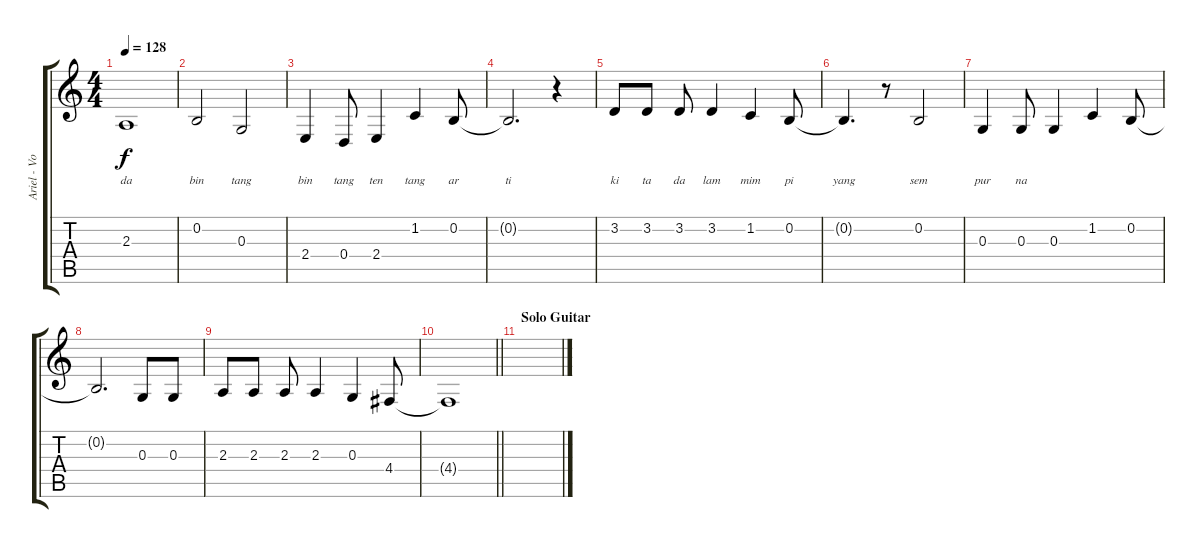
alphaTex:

\track ("Ariel - Vocal" "Ariel - Vo") {instrument viola}
\staff {score tabs}
\tuning (E4 B3 G3 D3 A2 E2) {hide}
\ts (4 4)
\tempo 128
\clef g2
\ks c
2.3.1{lyrics (0 "") lyrics (1 "da") lyrics (2 "") lyrics (3 "") lyrics (4 "") dy f} |
0.2.2{lyrics (0 "") lyrics (1 "bin") lyrics (2 "") lyrics (3 "") lyrics (4 "")} 0.3.2{lyrics (0 "") lyrics (1 "tang") lyrics (2 "") lyrics (3 "") lyrics (4 "")} |
2.4.4{lyrics (0 "") lyrics (1 "bin") lyrics (2 "") lyrics (3 "") lyrics (4 "")} 0.4.8{lyrics (0 "") lyrics (1 "tang") lyrics (2 "") lyrics (3 "") lyrics (4 "")} 2.4.4{lyrics (0 "") lyrics (1 "ten") lyrics (2 "") lyrics (3 "") lyrics (4 "")} 1.2.4{lyrics (0 "") lyrics (1 "tang") lyrics (2 "") lyrics (3 "") lyrics (4 "")} 0.2.8{lyrics (0 "") lyrics (1 "ar") lyrics (2 "") lyrics (3 "") lyrics (4 "")} |
0.2{t}.2{d lyrics (0 "") lyrics (1 "ti") lyrics (2 "") lyrics (3 "") lyrics (4 "")} r.4 |
3.2.8{lyrics (0 "") lyrics (1 "ki") lyrics (2 "") lyrics (3 "") lyrics (4 "")} 3.2.8{lyrics (0 "") lyrics (1 "ta") lyrics (2 "") lyrics (3 "") lyrics (4 "")} 3.2.8{lyrics (0 "") lyrics (1 "da") lyrics (2 "") lyrics (3 "") lyrics (4 "")} 3.2.4{lyrics (0 "") lyrics (1 "lam") lyrics (2 "") lyrics (3 "") lyrics (4 "")} 1.2.4{lyrics (0 "") lyrics (1 "mim") lyrics (2 "") lyrics (3 "") lyrics (4 "")} 0.2.8{lyrics (0 "") lyrics (1 "pi") lyrics (2 "") lyrics (3 "") lyrics (4 "")} |
0.2{t}.4{d lyrics (0 "") lyrics (1 "yang") lyrics (2 "") lyrics (3 "") lyrics (4 "")} r.8 0.2.2{lyrics (0 "") lyrics (1 "sem") lyrics (2 "") lyrics (3 "") lyrics (4 "")} |
0.3.4{lyrics (0 "") lyrics (1 "pur") lyrics (2 "") lyrics (3 "") lyrics (4 "")} 0.3.8{lyrics (0 "") lyrics (1 "na") lyrics (2 "") lyrics (3 "") lyrics (4 "")} 0.3.4 1.2.4 0.2.8 |
0.2{t}.2{d} 0.3.8 0.3.8 |
2.3.8 2.3.8 2.3.8 2.3.4 0.3.4 4.4.8 |
\barLineRight lightlight
4.4{t}.1 |
\section ("" "Solo Guitar")
